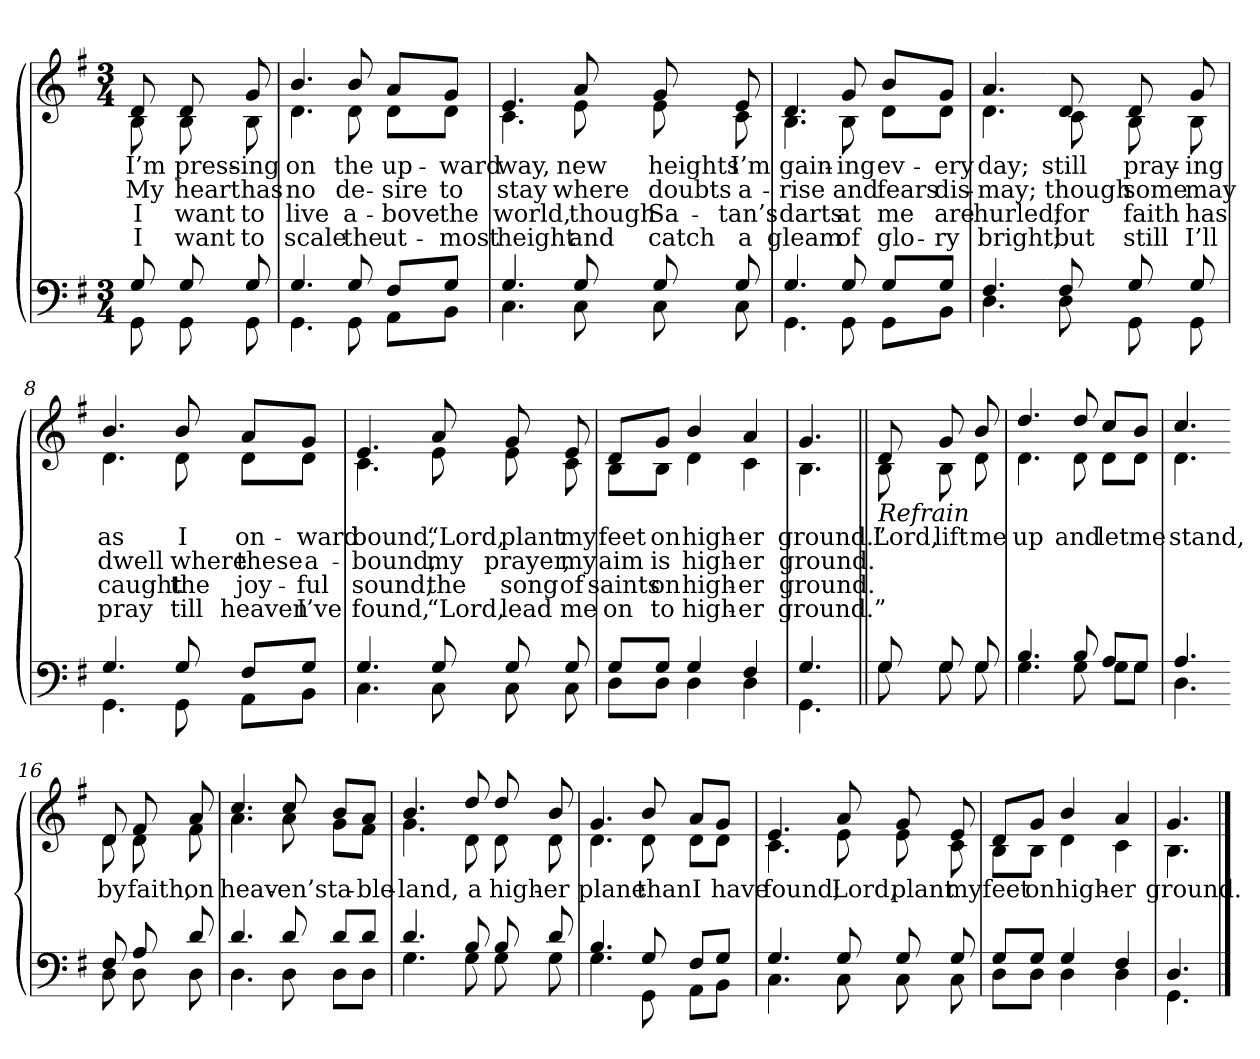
**kern	**kern	**text	**text	**text	**text
*part2	*part1	*part1	*part1	*part1	*part1
*staff2	*staff1	*staff1	*staff1	*staff1	*staff1
*clefF4	*clefG2	*	*	*	*
*k[f#]	*k[f#]	*	*	*	*
*M3/4	*M3/4	*	*	*	*
=1	=1	=1	=1	=1	=1
*^	*	*	*	*	*
!	!	!LO:TX:b:i:t=Verse	!	!	!	!
!	!	!	!LO:LY:b	!LO:LY:b	!LO:LY:b	!LO:LY:b
*	*	*^	*	*	*	*
8G/	8GG\	8d/	8B\	I’m	My	I	I
!	!	!	!	!LO:LY:b	!LO:LY:b	!LO:LY:b	!LO:LY:b
8G/	8GG\	8d/	8B\	press-	heart	want	want
!	!	!	!	!LO:LY:b	!LO:LY:b	!LO:LY:b	!LO:LY:b
8G/	8GG\	8g/	8B\	-ing	has	to	to
=2	=2	=2	=2	=2	=2	=2	=2
!	!	!	!	!LO:LY:b	!LO:LY:b	!LO:LY:b	!LO:LY:b
4.G/	4.GG\	4.b/	4.d\	on	no	live	scale
!	!	!	!	!LO:LY:b	!LO:LY:b	!LO:LY:b	!LO:LY:b
8G/	8GG\	8b/	8d\	the	de-	a-	the
!	!	!	!	!LO:LY:b	!LO:LY:b	!LO:LY:b	!LO:LY:b
8F#/L	8AA\L	8a/L	8d\L	up-	-sire	-bove	ut-
!	!	!	!	!LO:LY:b	!LO:LY:b	!LO:LY:b	!LO:LY:b
8G/J	8BB\J	8g/J	8d\J	-ward	to	the	-most
=3	=3	=3	=3	=3	=3	=3	=3
!	!	!	!	!LO:LY:b	!LO:LY:b	!LO:LY:b	!LO:LY:b
4.G/	4.C\	4.e/	4.c\	way,	stay	world,	height
!!LO:LB:g=z	!!
=4-	=4-	=4-	=4-	=4-	=4-	=4-	=4-
!	!	!	!	!LO:LY:b	!LO:LY:b	!LO:LY:b	!LO:LY:b
8G/	8C\	8a/	8e\	new	where	though	and
!	!	!	!	!LO:LY:b	!LO:LY:b	!LO:LY:b	!LO:LY:b
8G/	8C\	8g/	8e\	heights	doubts	Sa-	catch
!	!	!	!	!LO:LY:b	!LO:LY:b	!LO:LY:b	!LO:LY:b
8G/	8C\	8e/	8c\	I’m	a-	-tan’s	a
=5	=5	=5	=5	=5	=5	=5	=5
!	!	!	!	!LO:LY:b	!LO:LY:b	!LO:LY:b	!LO:LY:b
4.G/	4.GG\	4.d/	4.B\	gain-	-rise	darts	gleam
!	!	!	!	!LO:LY:b	!LO:LY:b	!LO:LY:b	!LO:LY:b
8G/	8GG\	8g/	8B\	-ing	and	at	of
!	!	!	!	!LO:LY:b	!LO:LY:b	!LO:LY:b	!LO:LY:b
8G/L	8GG\L	8b/L	8d\L	ev-	fears	me	glo-
!	!	!	!	!LO:LY:b	!LO:LY:b	!LO:LY:b	!LO:LY:b
8G/J	8BB\J	8g/J	8d\J	-ery	dis-	are	-ry
=6	=6	=6	=6	=6	=6	=6	=6
!	!	!	!	!LO:LY:b	!LO:LY:b	!LO:LY:b	!LO:LY:b
4.F#/	4.D\	4.a/	4.d\	day;	-may;	hurled;	bright;
!!LO:LB:g=z	!!
=7-	=7-	=7-	=7-	=7-	=7-	=7-	=7-
!	!	!	!	!LO:LY:b	!LO:LY:b	!LO:LY:b	!LO:LY:b
8F#/	8D\	8d/	8c\	still	though	for	but
!	!	!	!	!LO:LY:b	!LO:LY:b	!LO:LY:b	!LO:LY:b
8G/	8GG\	8d/	8B\	pray-	some	faith	still
!	!	!	!	!LO:LY:b	!LO:LY:b	!LO:LY:b	!LO:LY:b
8G/	8GG\	8g/	8B\	-ing	may	has	I’ll
=8	=8	=8	=8	=8	=8	=8	=8
!	!	!	!	!LO:LY:b	!LO:LY:b	!LO:LY:b	!LO:LY:b
4.G/	4.GG\	4.b/	4.d\	as	dwell	caught	pray
!	!	!	!	!LO:LY:b	!LO:LY:b	!LO:LY:b	!LO:LY:b
8G/	8GG\	8b/	8d\	I	where	the	till
!	!	!	!	!LO:LY:b	!LO:LY:b	!LO:LY:b	!LO:LY:b
8F#/L	8AA\L	8a/L	8d\L	on-	these	joy-	heaven
!	!	!	!	!LO:LY:b	!LO:LY:b	!LO:LY:b	!LO:LY:b
8G/J	8BB\J	8g/J	8d\J	-ward	a-	-ful	I’ve
=9	=9	=9	=9	=9	=9	=9	=9
!	!	!	!	!LO:LY:b	!LO:LY:b	!LO:LY:b	!LO:LY:b
4.G/	4.C\	4.e/	4.c\	bound,	-bound,	sound,	found,
!!LO:LB:g=z	!!
=10-	=10-	=10-	=10-	=10-	=10-	=10-	=10-
!	!	!	!	!LO:LY:b	!LO:LY:b	!LO:LY:b	!LO:LY:b
8G/	8C\	8a/	8e\	“Lord,	my	the	“Lord,
!	!	!	!	!LO:LY:b	!LO:LY:b	!LO:LY:b	!LO:LY:b
8G/	8C\	8g/	8e\	plant	prayer,	song	lead
!	!	!	!	!LO:LY:b	!LO:LY:b	!LO:LY:b	!LO:LY:b
8G/	8C\	8e/	8c\	my	my	of	me
=11	=11	=11	=11	=11	=11	=11	=11
!	!	!	!	!LO:LY:b	!LO:LY:b	!LO:LY:b	!LO:LY:b
8G/L	8D\L	8d/L	8B\L	feet	aim	saints	on
!	!	!	!	!LO:LY:b	!LO:LY:b	!LO:LY:b	!LO:LY:b
8G/J	8D\J	8g/J	8B\J	on	is	on	to
!	!	!	!	!LO:LY:b	!LO:LY:b	!LO:LY:b	!LO:LY:b
4G/	4D\	4b/	4d\	high-	high-	high-	high-
!	!	!	!	!LO:LY:b	!LO:LY:b	!LO:LY:b	!LO:LY:b
4F#/	4D\	4a/	4c\	-er	-er	-er	-er
=12	=12	=12	=12	=12	=12	=12	=12
!	!	!	!	!LO:LY:b	!LO:LY:b	!LO:LY:b	!LO:LY:b
4.G/	4.GG\	4.g/	4.B\	ground.”	ground.	ground.	ground.”
!!LO:LB:g=z	!!
=13||	=13||	=13||	=13||	=13||	=13||	=13||	=13||
!	!	!LO:TX:b:i:t=Refrain	!	!	!	!	!
!	!	!	!	!LO:LY:b	!	!	!
8G/	8G\	8d/	8B\	Lord,	.	.	.
!	!	!	!	!LO:LY:b	!	!	!
8G/	8G\	8g/	8B\	lift	.	.	.
!	!	!	!	!LO:LY:b	!	!	!
8G/	8G\	8b/	8d\	me	.	.	.
=14	=14	=14	=14	=14	=14	=14	=14
!	!	!	!	!LO:LY:b	!	!	!
4.B/	4.G\	4.dd/	4.d\	up	.	.	.
!	!	!	!	!LO:LY:b	!	!	!
8B/	8G\	8dd/	8d\	and	.	.	.
!	!	!	!	!LO:LY:b	!	!	!
8A/L	8G\L	8cc/L	8d\L	let	.	.	.
!	!	!	!	!LO:LY:b	!	!	!
8G/J	8G\J	8b/J	8d\J	me	.	.	.
=15	=15	=15	=15	=15	=15	=15	=15
!	!	!	!	!LO:LY:b	!	!	!
4.A/	4.D\	4.cc/	4.d\	stand,	.	.	.
!!LO:LB:g=z	!!
=16-	=16-	=16-	=16-	=16-	=16-	=16-	=16-
!	!	!	!	!LO:LY:b	!	!	!
8F#/	8D\	8d/	8d\	by	.	.	.
!	!	!	!	!LO:LY:b	!	!	!
8A/	8D\	8f#/	8d\	faith,	.	.	.
!	!	!	!	!LO:LY:b	!	!	!
8d/	8D\	8a/	8f#\	on	.	.	.
=17	=17	=17	=17	=17	=17	=17	=17
!	!	!	!	!LO:LY:b	!	!	!
4.d/	4.D\	4.cc/	4.a\	heav-	.	.	.
!	!	!	!	!LO:LY:b	!	!	!
8d/	8D\	8cc/	8a\	-en’s	.	.	.
!	!	!	!	!LO:LY:b	!	!	!
8d/L	8D\L	8b/L	8g\L	ta-	.	.	.
!	!	!	!	!LO:LY:b	!	!	!
8d/J	8D\J	8a/J	8f#\J	-ble-	.	.	.
=18	=18	=18	=18	=18	=18	=18	=18
!	!	!	!	!LO:LY:b	!	!	!
4.d/	4.G\	4.b/	4.g\	-land,	.	.	.
!!LO:LB:g=z	!!
=19-	=19-	=19-	=19-	=19-	=19-	=19-	=19-
!	!	!	!	!LO:LY:b	!	!	!
8B/	8G\	8dd/	8d\	a	.	.	.
!	!	!	!	!LO:LY:b	!	!	!
8B/	8G\	8dd/	8d\	high-	.	.	.
!	!	!	!	!LO:LY:b	!	!	!
8d/	8G\	8b/	8d\	-er	.	.	.
=20	=20	=20	=20	=20	=20	=20	=20
!	!	!	!	!LO:LY:b	!	!	!
4.B/	4.G\	4.g/	4.d\	plane	.	.	.
!	!	!	!	!LO:LY:b	!	!	!
8G/	8GG\	8b/	8d\	than	.	.	.
!	!	!	!	!LO:LY:b	!	!	!
8F#/L	8AA\L	8a/L	8d\L	I	.	.	.
!	!	!	!	!LO:LY:b	!	!	!
8G/J	8BB\J	8g/J	8d\J	have	.	.	.
=21	=21	=21	=21	=21	=21	=21	=21
!	!	!	!	!LO:LY:b	!	!	!
4.G/	4.C\	4.e/	4.c\	found;	.	.	.
!!LO:LB:g=z	!!
=22-	=22-	=22-	=22-	=22-	=22-	=22-	=22-
!	!	!	!	!LO:LY:b	!	!	!
8G/	8C\	8a/	8e\	Lord,	.	.	.
!	!	!	!	!LO:LY:b	!	!	!
8G/	8C\	8g/	8e\	plant	.	.	.
!	!	!	!	!LO:LY:b	!	!	!
8G/	8C\	8e/	8c\	my	.	.	.
=23	=23	=23	=23	=23	=23	=23	=23
!	!	!	!	!LO:LY:b	!	!	!
8G/L	8D\L	8d/L	8B\L	feet	.	.	.
!	!	!	!	!LO:LY:b	!	!	!
8G/J	8D\J	8g/J	8B\J	on	.	.	.
!	!	!	!	!LO:LY:b	!	!	!
4G/	4D\	4b/	4d\	high-	.	.	.
!	!	!	!	!LO:LY:b	!	!	!
4F#/	4D\	4a/	4c\	-er	.	.	.
=24	=24	=24	=24	=24	=24	=24	=24
!	!	!	!	!LO:LY:b	!	!	!
4.D/	4.GG\	4.g/	4.B\	ground.	.	.	.
*v	*v	*	*	*	*	*	*
*	*v	*v	*	*	*	*
==	==	==	==	==	==
*-	*-	*-	*-	*-	*-
